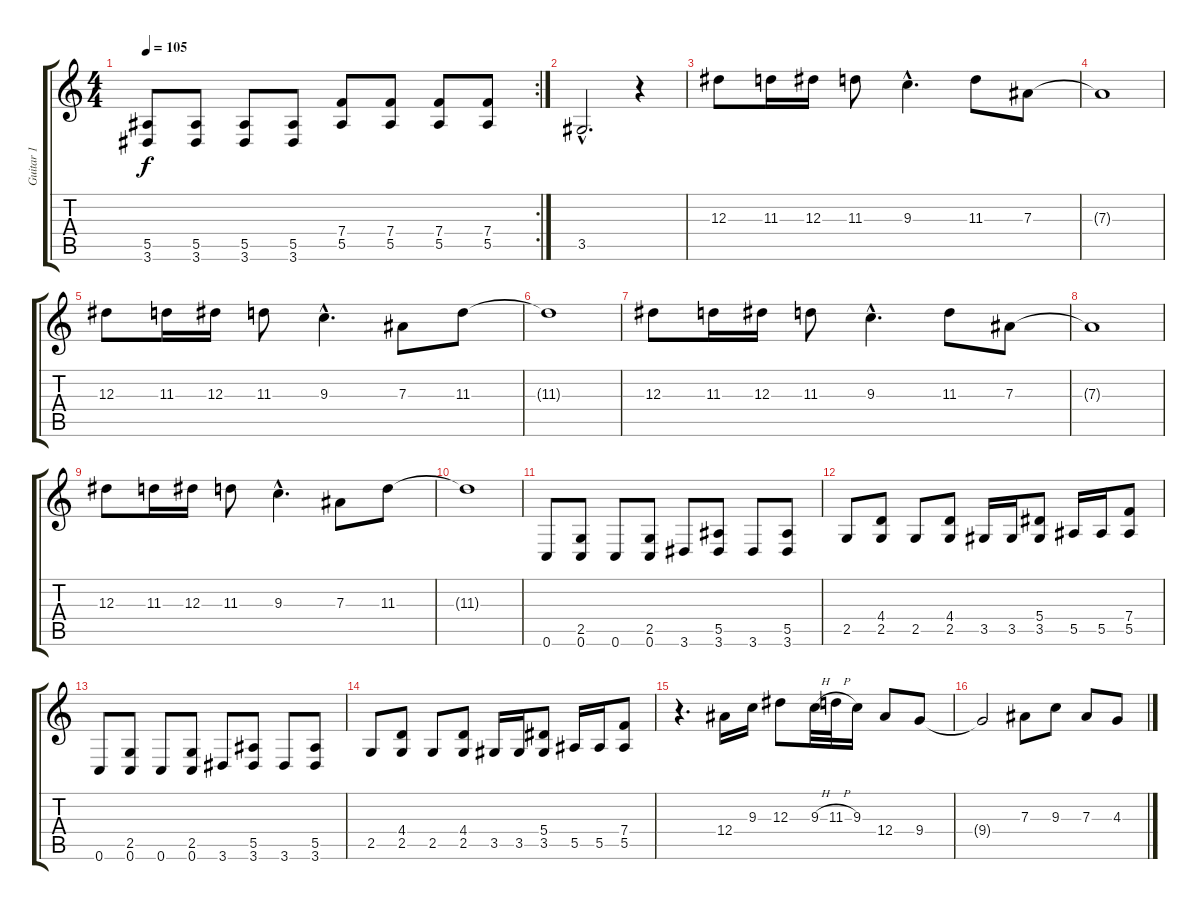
\track ("Guitar 1" "Guitar 1") {instrument distortionguitar}
\staff {score tabs}
\tuning (C4 G3 Eb3 Bb2 F2 C2) {hide}
\rc 2
\ts (4 4)
\tempo 105
\clef g2
\ks c
(5.5 3.6).8{dy f} (5.5 3.6).8 (5.5 3.6).8 (5.5 3.6).8 (7.4 5.5).8 (7.4 5.5).8 (7.4 5.5).8 (7.4 5.5).8 |
3.5{hac}.2{d} r.4 |
12.3.8 11.3.16 12.3.16 11.3.8 9.3{hac}.4{d} 11.3.8 7.3.8 |
7.3{t}.1 |
12.3.8 11.3.16 12.3.16 11.3.8 9.3{hac}.4{d} 7.3.8 11.3.8 |
11.3{t}.1 |
12.3.8 11.3.16 12.3.16 11.3.8 9.3{hac}.4{d} 11.3.8 7.3.8 |
7.3{t}.1 |
12.3.8 11.3.16 12.3.16 11.3.8 9.3{hac}.4{d} 7.3.8 11.3.8 |
11.3{t}.1 |
0.6.8 (2.5 0.6).8 0.6.8 (2.5 0.6).8 3.6.8 (5.5 3.6).8 3.6.8 (5.5 3.6).8 |
2.5.8 (4.4 2.5).8 2.5.8 (4.4 2.5).8 3.5.16 3.5.16 (5.4 3.5).8 5.5.16 5.5.16 (7.4 5.5).8 |
0.6.8 (2.5 0.6).8 0.6.8 (2.5 0.6).8 3.6.8 (5.5 3.6).8 3.6.8 (5.5 3.6).8 |
2.5.8 (4.4 2.5).8 2.5.8 (4.4 2.5).8 3.5.16 3.5.16 (5.4 3.5).8 5.5.16 5.5.16 (7.4 5.5).8 |
r.4{d} 12.4.16 9.3.16 12.3.8 9.3{h}.32 11.3{h}.32 9.3.16 12.4.8 9.4.8 |
9.4{t}.2 7.3.8 9.3.8 7.3.8 4.3.8
